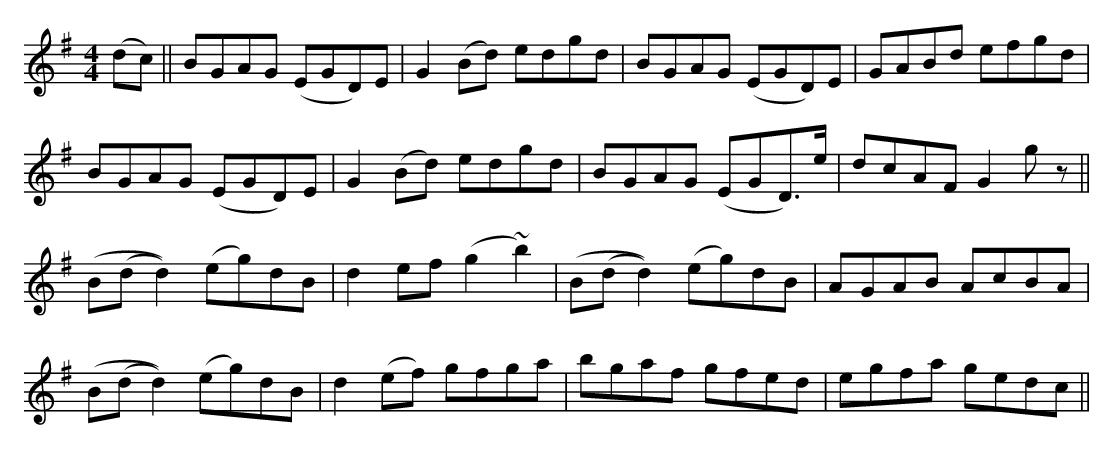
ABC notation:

X:1
M:4/4
K:G
(dc)||BGAG (EGD)E|G2 (Bd) edgd|BGAG (EGD)E|GABd efgd|
BGAG (EGD)E|G2 (Bd) edgd|BGAG (EGD3/2)e/|dcAF G2 gz||
(B(d d2)) (eg)dB|d2 ef (g2 ~b2)|(B(d d2)) (eg)dB|AGAB AcBA|
(B(d d2)) (eg)dB|d2 (ef) gfga|bgaf gfed|egfa gedc||
